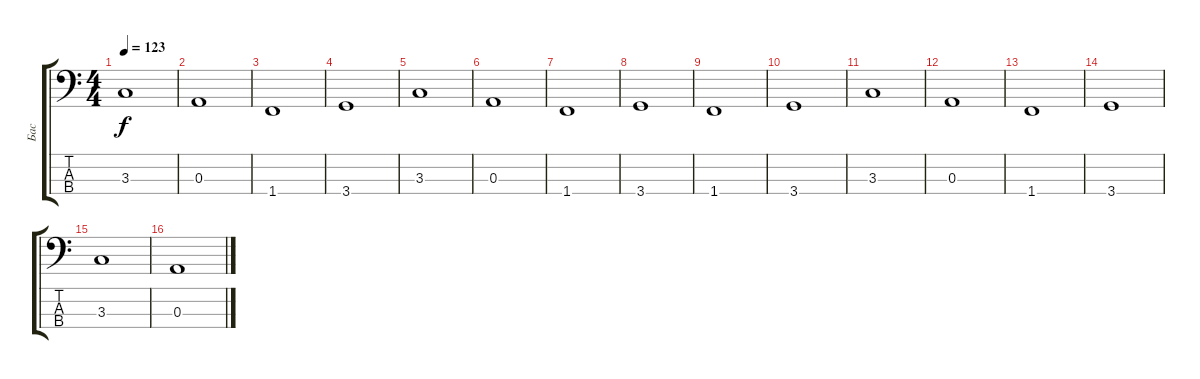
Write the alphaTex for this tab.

\track ("Бас" "Бас") {instrument electricbassfinger}
\staff {score tabs}
\tuning (G2 D2 A1 E1) {hide}
\ts (4 4)
\tempo 123
\clef f4
\ks c
3.3.1{dy f} |
0.3.1 |
1.4.1 |
3.4.1 |
3.3.1 |
0.3.1 |
1.4.1 |
3.4.1 |
1.4.1 |
3.4.1 |
3.3.1 |
0.3.1 |
1.4.1 |
3.4.1 |
3.3.1 |
0.3.1
